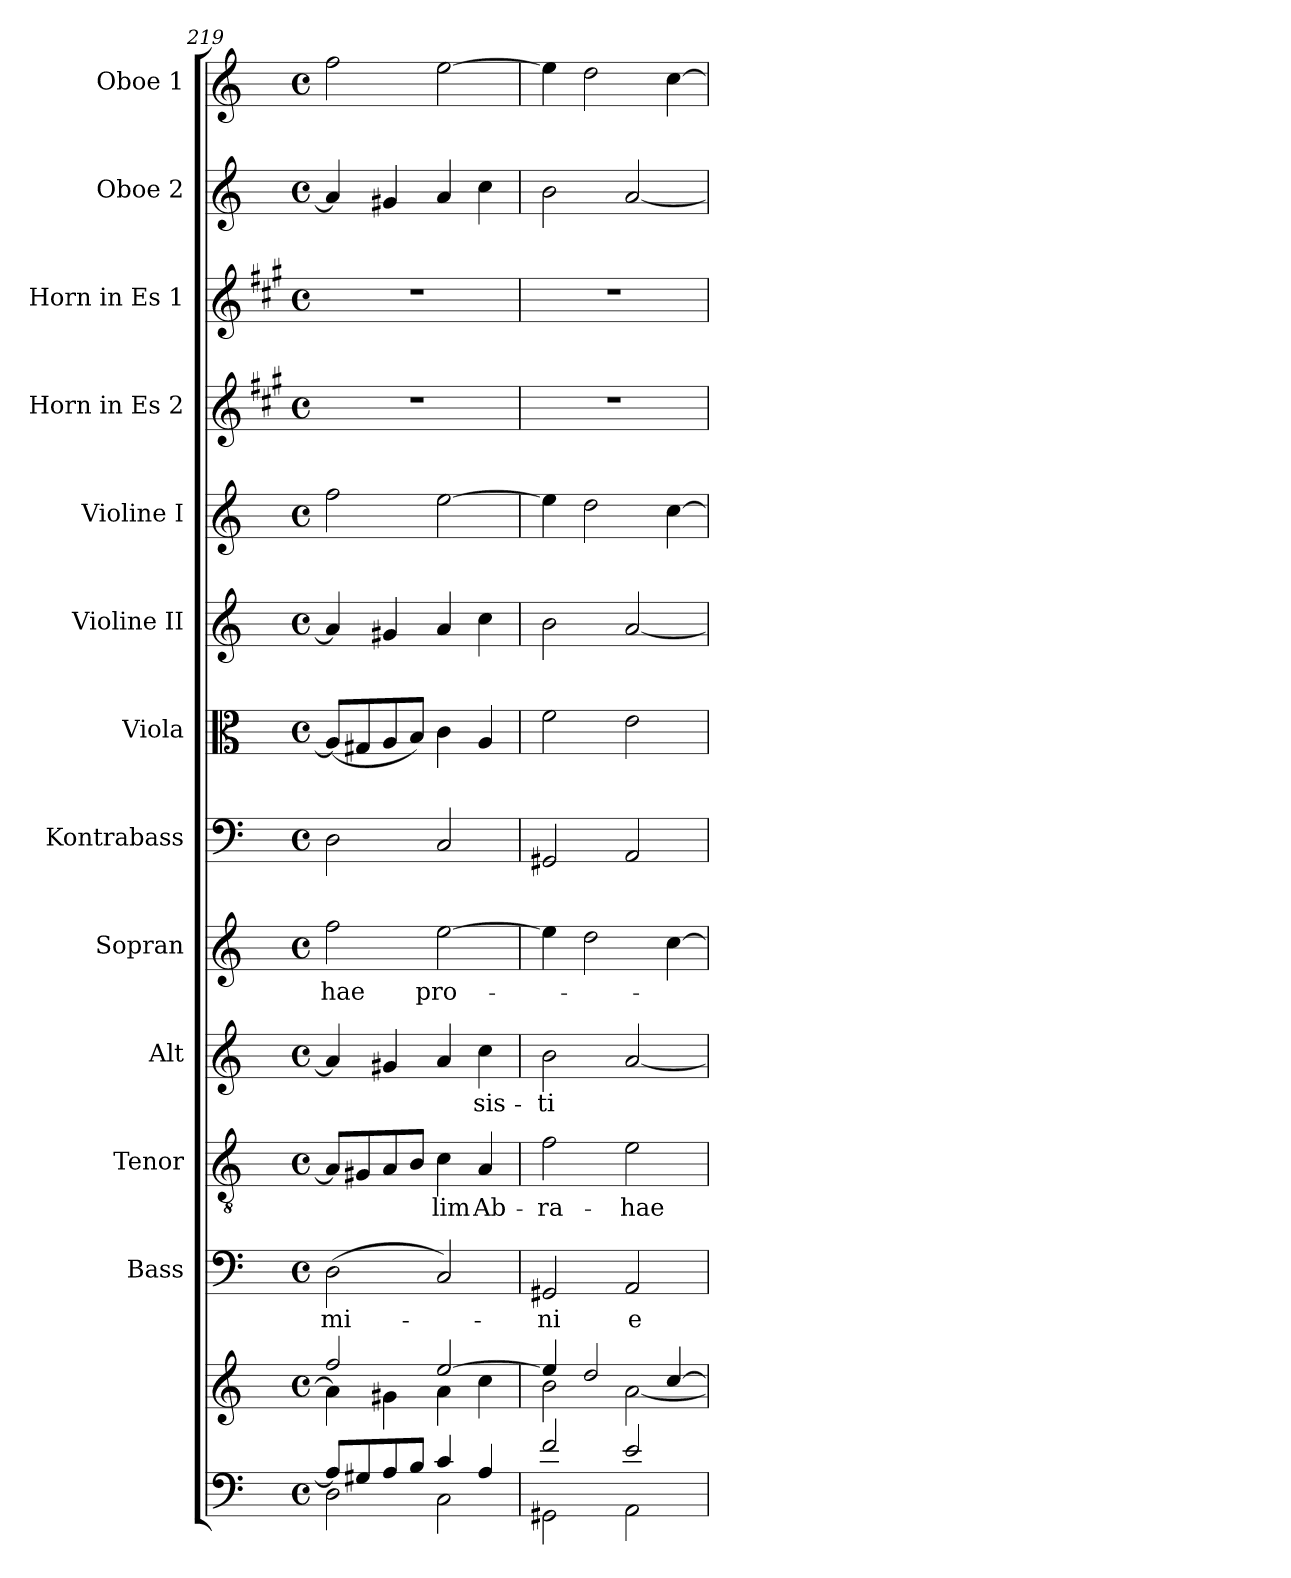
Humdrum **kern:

**kern	**kern	**kern	**text	**kern	**text	**kern	**text	**kern	**text	**kern	**kern	**kern	**kern	**kern	**kern	**kern	**kern
*part13	*part13	*part12	*part12	*part11	*part11	*part10	*part10	*part9	*part9	*part8	*part7	*part6	*part5	*part4	*part3	*part2	*part1
*staff14	*staff13	*staff12	*staff12	*staff11	*staff11	*staff10	*staff10	*staff9	*staff9	*staff8	*staff7	*staff6	*staff5	*staff4	*staff3	*staff2	*staff1
*	*	*I"Bass	*	*I"Tenor	*	*I"Alt	*	*I"Sopran	*	*I"Kontrabass	*I"Viola	*I"Violine II	*I"Violine I	*I"Horn in Es 2	*I"Horn in Es 1	*I"Oboe 2	*I"Oboe 1
*	*	*I'B.	*	*I'T.	*	*I'A.	*	*I'S.	*	*I'Kb.	*I'Vla.	*I'Vl. II	*I'Vl. I	*I'Hr. 2	*I'Hr. 1	*I'Ob. 2	*I'Ob. 1
!!LO:PB:g=z
*clefF4	*clefG2	*clefF4	*	*clefGv2	*	*clefG2	*	*clefG2	*	*clefF4	*clefC3	*clefG2	*clefG2	*clefG2	*clefG2	*clefG2	*clefG2
*	*	*	*	*	*	*	*	*	*	*ITrd7c12	*	*	*	*ITrd5c9	*ITrd5c9	*	*
*k[]	*k[]	*k[]	*	*k[]	*	*k[]	*	*k[]	*	*k[]	*k[]	*k[]	*k[]	*k[]	*k[]	*k[]	*k[]
*C:	*C:	*C:	*	*C:	*	*C:	*	*C:	*	*C:	*C:	*C:	*C:	*C:	*C:	*C:	*C:
*M4/4	*M4/4	*M4/4	*	*M4/4	*	*M4/4	*	*M4/4	*	*M4/4	*M4/4	*M4/4	*M4/4	*M4/4	*M4/4	*M4/4	*M4/4
*met(c)	*met(c)	*met(c)	*	*met(c)	*	*met(c)	*	*met(c)	*	*met(c)	*met(c)	*met(c)	*met(c)	*met(c)	*met(c)	*met(c)	*met(c)
=219	=219	=219	=219	=219	=219	=219	=219	=219	=219	=219	=219	=219	=219	=219	=219	=219	=219
*^	*^	*	*	*	*	*	*	*	*	*	*	*	*	*	*	*	*
!	!	!	!	!	!LO:LY:b	!	!	!	!	!	!LO:LY:b	!	!	!	!	!	!	!	!
8A/L]	2D\	2ff/	4a\]	(>2D\	-mi-	8A/L]	.	4a/]	.	2ff\	-hae	2DD\	(<8A/L]	4a/]	2ff\	1r	1r	4a/]	2ff\
8G#X/	.	.	.	.	.	8G#X/	.	.	.	.	.	.	8G#X/	.	.	.	.	.	.
8A/	.	.	4g#X\	.	.	8A/	.	4g#X/	.	.	.	.	8A/	4g#X/	.	.	.	4g#X/	.
8B/J	.	.	.	.	.	8B/J	.	.	.	.	.	.	8B/J)	.	.	.	.	.	.
!	!	!	!	!	!	!	!LO:LY:b	!	!	!	!LO:LY:b	!	!	!	!	!	!	!	!
4c/	2C\	[>2ee/	4a\	2C/)	.	4c\	-lim	4a/	.	[2ee\	pro-	2CC/	4c\	4a/	[2ee\	.	.	4a/	[2ee\
!	!	!	!	!	!	!	!LO:LY:b	!	!LO:LY:b	!	!	!	!	!	!	!	!	!	!
4A/	.	.	4cc\	.	.	4A/	Ab-	4cc\	-sis-	.	.	.	4A/	4cc\	.	.	.	4cc\	.
=220	=220	=220	=220	=220	=220	=220	=220	=220	=220	=220	=220	=220	=220	=220	=220	=220	=220	=220	=220
!	!	!	!	!	!LO:LY:b	!	!LO:LY:b	!	!LO:LY:b	!	!	!	!	!	!	!	!	!	!
2f/	2GG#X\	4ee/]	2b\	2GG#X/	-ni	2f\	-ra-	2b\	-ti	4ee\]	.	2GGG#X/	2f\	2b\	4ee\]	1r	1r	2b\	4ee\]
.	.	2dd/	.	.	.	.	.	.	.	2dd\	.	.	.	.	2dd\	.	.	.	2dd\
!	!	!	!	!	!LO:LY:b	!	!LO:LY:b	!	!	!	!	!	!	!	!	!	!	!	!
2e/	2AA\	.	[<2a\	2AA/	e-	2e\	-hae	[2a/	.	.	.	2AAA/	2e\	[2a/	.	.	.	[2a/	.
.	.	[>4cc/	.	.	.	.	.	.	.	[4cc\	.	.	.	.	[4cc\	.	.	.	[4cc\
*v	*v	*	*	*	*	*	*	*	*	*	*	*	*	*	*	*	*	*	*
*	*v	*v	*	*	*	*	*	*	*	*	*	*	*	*	*	*	*	*
=	=	=	=	=	=	=	=	=	=	=	=	=	=	=	=	=	=
*-	*-	*-	*-	*-	*-	*-	*-	*-	*-	*-	*-	*-	*-	*-	*-	*-	*-
